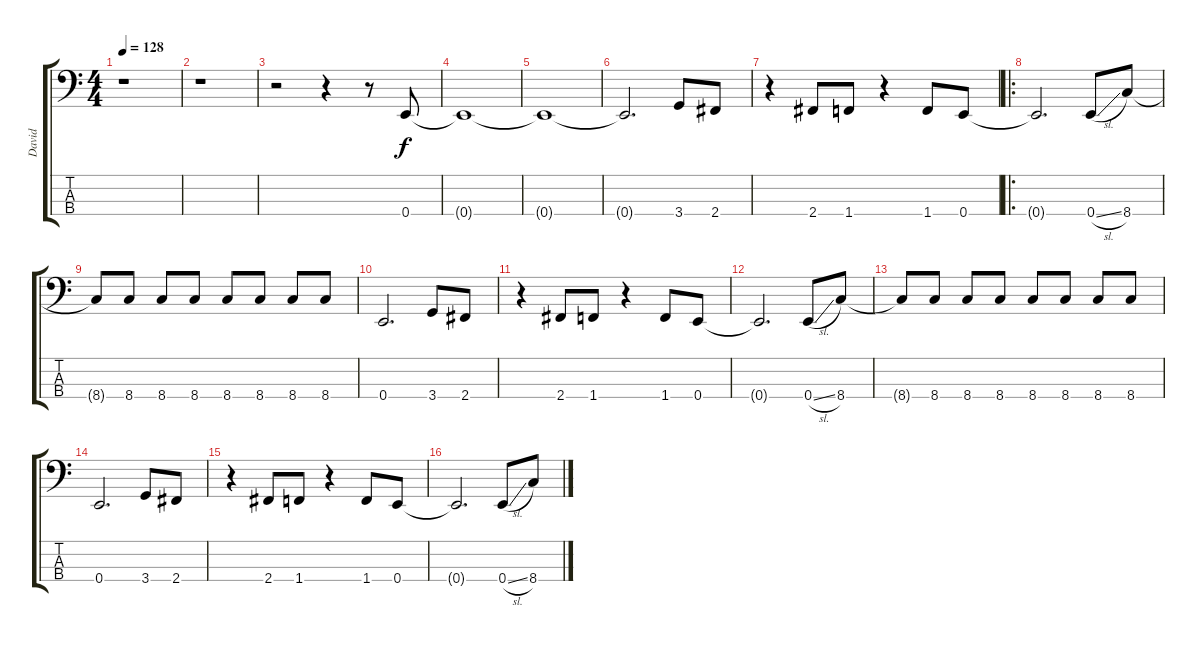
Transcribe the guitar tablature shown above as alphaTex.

\track ("David" "David") {solo instrument electricbasspick}
\staff {score tabs}
\tuning (G2 D2 A1 E1) {hide}
\ts (4 4)
\tempo 128
\clef f4
\ks c
r.1{dy f} |
r.1 |
r.2 r.4 r.8 0.4.8 |
0.4{t}.1 |
0.4{t}.1 |
0.4{t}.2{d} 3.4.8 2.4.8 |
r.4 2.4.8 1.4.8 r.4 1.4.8 0.4.8 |
\ro
0.4{t}.2{d} 0.4{sl}.8 8.4.8 |
8.4{t}.8 8.4.8 8.4.8 8.4.8 8.4.8 8.4.8 8.4.8 8.4.8 |
0.4.2{d} 3.4.8 2.4.8 |
r.4 2.4.8 1.4.8 r.4 1.4.8 0.4.8 |
0.4{t}.2{d} 0.4{sl}.8 8.4.8 |
8.4{t}.8 8.4.8 8.4.8 8.4.8 8.4.8 8.4.8 8.4.8 8.4.8 |
0.4.2{d} 3.4.8 2.4.8 |
r.4 2.4.8 1.4.8 r.4 1.4.8 0.4.8 |
0.4{t}.2{d} 0.4{sl}.8 8.4.8
